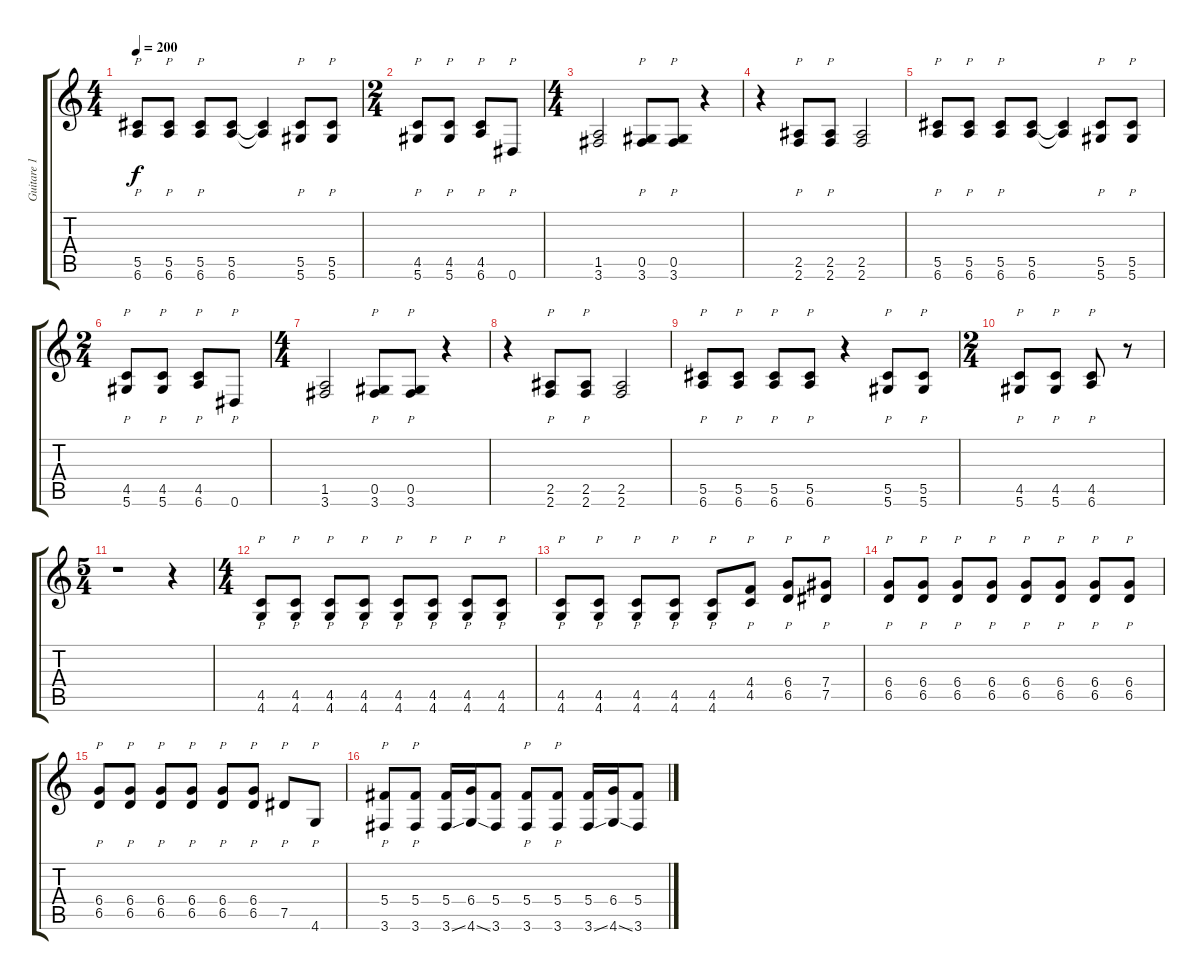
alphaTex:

\track ("Guitare 1" "Guitare 1") {instrument distortionguitar}
\staff {score tabs}
\tuning (Eb4 Bb3 Gb3 Db3 Ab2 Eb2) {hide}
\ts (4 4)
\tempo 200
\clef g2
\ks c
(5.5 6.6).8{p dy f} (5.5 6.6).8{p} (5.5 6.6).8{p} (5.5 6.6).8 (5.5{t} 6.6{t}).4 (5.5 5.6).8{p} (5.5 5.6).8{p} |
\ts (2 4)
(4.5 5.6).8{p} (4.5 5.6).8{p} (4.5 6.6).8{p} 0.6.8{p} |
\ts (4 4)
(1.5 3.6).2 (0.5 3.6).8{p} (0.5 3.6).8{p} r.4 |
r.4 (2.5 2.6).8{p} (2.5 2.6).8{p} (2.5 2.6).2 |
(5.5 6.6).8{p} (5.5 6.6).8{p} (5.5 6.6).8{p} (5.5 6.6).8 (5.5{t} 6.6{t}).4 (5.5 5.6).8{p} (5.5 5.6).8{p} |
\ts (2 4)
(4.5 5.6).8{p} (4.5 5.6).8{p} (4.5 6.6).8{p} 0.6.8{p} |
\ts (4 4)
(1.5 3.6).2 (0.5 3.6).8{p} (0.5 3.6).8{p} r.4 |
r.4 (2.5 2.6).8{p} (2.5 2.6).8{p} (2.5 2.6).2 |
(5.5 6.6).8{p} (5.5 6.6).8{p} (5.5 6.6).8{p} (5.5 6.6).8{p} r.4 (5.5 5.6).8{p} (5.5 5.6).8{p} |
\ts (2 4)
(4.5 5.6).8{p} (4.5 5.6).8{p} (4.5 6.6).8{p} r.8 |
\ts (5 4)
r.1 r.4 |
\ts (4 4)
(4.5 4.6).8{p} (4.5 4.6).8{p} (4.5 4.6).8{p} (4.5 4.6).8{p} (4.5 4.6).8{p} (4.5 4.6).8{p} (4.5 4.6).8{p} (4.5 4.6).8{p} |
(4.5 4.6).8{p} (4.5 4.6).8{p} (4.5 4.6).8{p} (4.5 4.6).8{p} (4.5 4.6).8{p} (4.4 4.5).8{p} (6.4 6.5).8{p} (7.4 7.5).8{p} |
(6.4 6.5).8{p} (6.4 6.5).8{p} (6.4 6.5).8{p} (6.4 6.5).8{p} (6.4 6.5).8{p} (6.4 6.5).8{p} (6.4 6.5).8{p} (6.4 6.5).8{p} |
(6.4 6.5).8{p} (6.4 6.5).8{p} (6.4 6.5).8{p} (6.4 6.5).8{p} (6.4 6.5).8{p} (6.4 6.5).8{p} 7.5.8{p} 4.6.8{p} |
(5.4 3.6).8{p} (5.4 3.6).8{p} (5.4 3.6{ss}).16 (6.4 4.6{ss}).16 (5.4 3.6).8 (5.4 3.6).8{p} (5.4 3.6).8{p} (5.4 3.6{ss}).16 (6.4 4.6{ss}).16 (5.4 3.6).8
